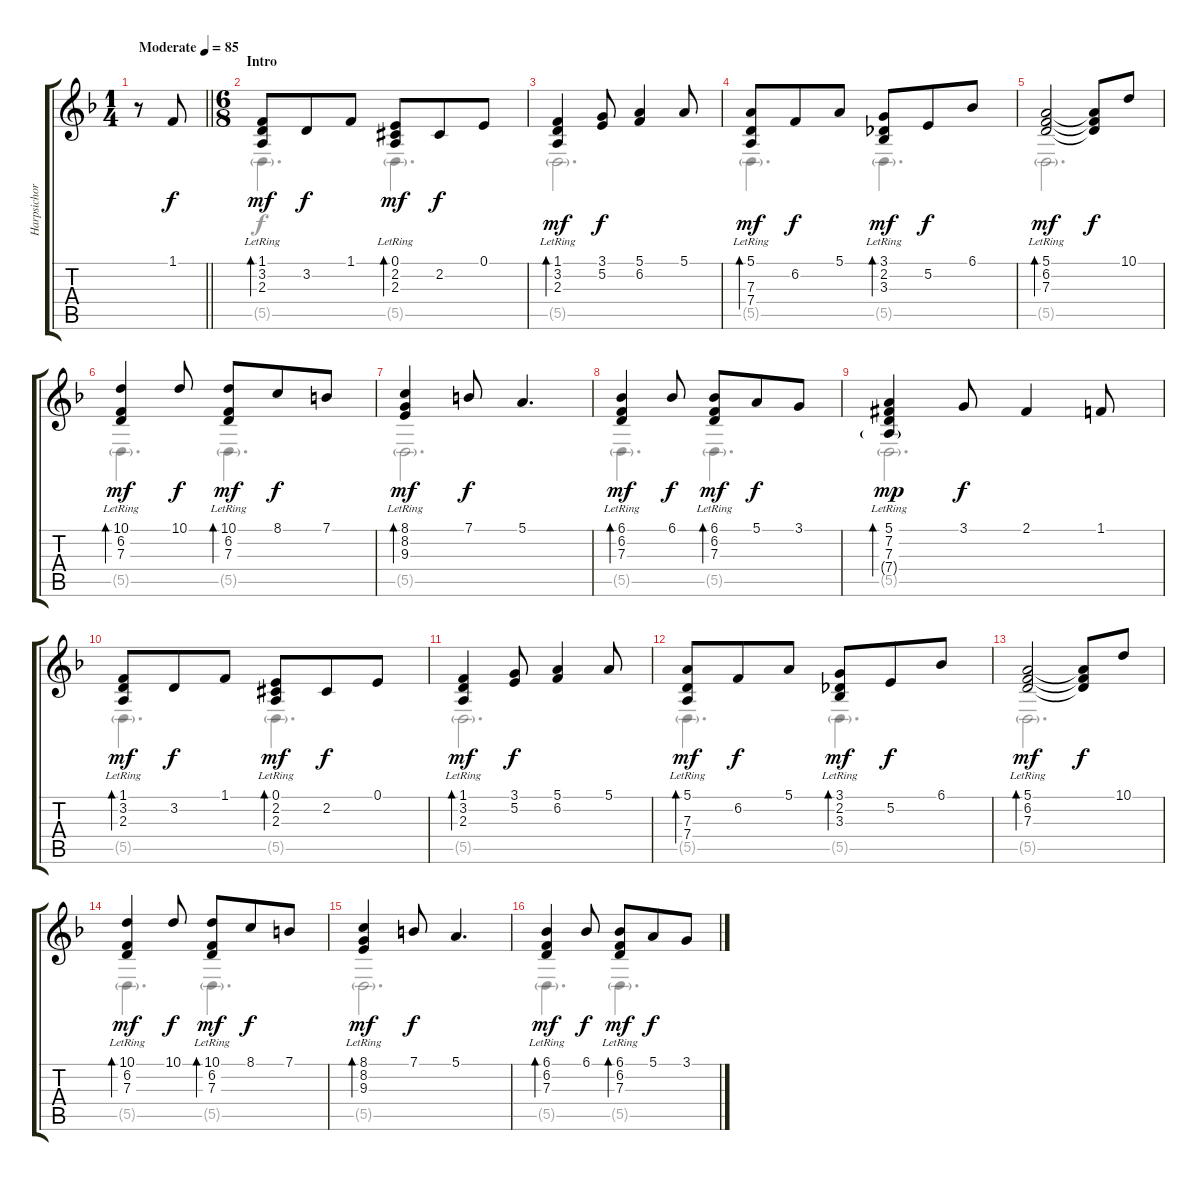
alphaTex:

\track ("Harpsichord and Celesta (Alex Staropoli)" "Harpsichor") {instrument harpsichord}
\staff {score tabs}
\tuning (E4 B3 G3 D3 A2 E2) {hide}
\voice
\ts (1 4)
\tempo (85 "Moderate")
\clef g2
\barLineRight lightlight
\ks dminor
r.8{dy f instrument harpsichord} 1.1.8 |
\ts (6 8)
\section ("" "Intro")
(1.1 3.2{lr} 2.3{lr}).8{bd 60 dy mf} 3.2.8{dy f} 1.1.8 (0.1 2.2{lr acc #} 2.3{lr}).8{bd 60 dy mf} 2.2{acc #}.8{dy f} 0.1.8 |
(1.1 3.2{lr} 2.3{lr}).4{bd 60 dy mf} (3.1 5.2).8{dy f} (5.1 6.2).4 5.1.8 |
(5.1 7.3{lr} 7.4{lr}).8{bd 60 dy mf} 6.2.8{dy f} 5.1.8 (3.1 2.2{lr} 3.3{lr}).8{bd 60 dy mf} 5.2.8{dy f} 6.1.8 |
(5.1 6.2{lr} 7.3{lr}).2{bd 60 dy mf} (5.1{t} 6.2{t} 7.3{t}).8{dy f} 10.1.8 |
(10.1 6.2{lr} 7.3{lr}).4{bd 60 dy mf} 10.1.8{dy f} (10.1 6.2{lr} 7.3{lr}).8{bd 60 dy mf} 8.1.8{dy f} 7.1.8 |
(8.1 8.2{lr} 9.3{lr}).4{bd 60 dy mf} 7.1.8{dy f} 5.1.4{d} |
(6.1 6.2{lr} 7.3{lr}).4{bd 60 dy mf} 6.1.8{dy f} (6.1 6.2{lr} 7.3{lr}).8{bd 60 dy mf} 5.1.8{dy f} 3.1.8 |
(5.1 7.2{lr acc #} 7.3{lr} 7.4{g lr}).4{bd 60 dy mp} 3.1.8{dy f} 2.1{acc #}.4 1.1.8 |
(1.1 3.2{lr} 2.3{lr}).8{bd 60 dy mf} 3.2.8{dy f} 1.1.8 (0.1 2.2{lr acc #} 2.3{lr}).8{bd 60 dy mf} 2.2{acc #}.8{dy f} 0.1.8 |
(1.1 3.2{lr} 2.3{lr}).4{bd 60 dy mf} (3.1 5.2).8{dy f} (5.1 6.2).4 5.1.8 |
(5.1 7.3{lr} 7.4{lr}).8{bd 60 dy mf} 6.2.8{dy f} 5.1.8 (3.1 2.2{lr} 3.3{lr}).8{bd 60 dy mf} 5.2.8{dy f} 6.1.8 |
(5.1 6.2{lr} 7.3{lr}).2{bd 60 dy mf} (5.1{t} 6.2{t} 7.3{t}).8{dy f} 10.1.8 |
(10.1 6.2{lr} 7.3{lr}).4{bd 60 dy mf} 10.1.8{dy f} (10.1 6.2{lr} 7.3{lr}).8{bd 60 dy mf} 8.1.8{dy f} 7.1.8 |
(8.1 8.2{lr} 9.3{lr}).4{bd 60 dy mf} 7.1.8{dy f} 5.1.4{d} |
(6.1 6.2{lr} 7.3{lr}).4{bd 60 dy mf} 6.1.8{dy f} (6.1 6.2{lr} 7.3{lr}).8{bd 60 dy mf} 5.1.8{dy f} 3.1.8
\voice
\clef g2
\ottava regular
\simile none
\barLineRight lightlight
\ks dminor
|
5.5{g}.4{d} 5.5{g}.4{d} |
5.5{g}.2{d} |
5.5{g}.4{d} 5.5{g}.4{d} |
5.5{g}.2{d} |
5.5{g}.4{d} 5.5{g}.4{d} |
5.5{g}.2{d} |
5.5{g}.4{d} 5.5{g}.4{d} |
5.5{g}.2{d} |
5.5{g}.4{d} 5.5{g}.4{d} |
5.5{g}.2{d} |
5.5{g}.4{d} 5.5{g}.4{d} |
5.5{g}.2{d} |
5.5{g}.4{d} 5.5{g}.4{d} |
5.5{g}.2{d} |
5.5{g}.4{d} 5.5{g}.4{d}
